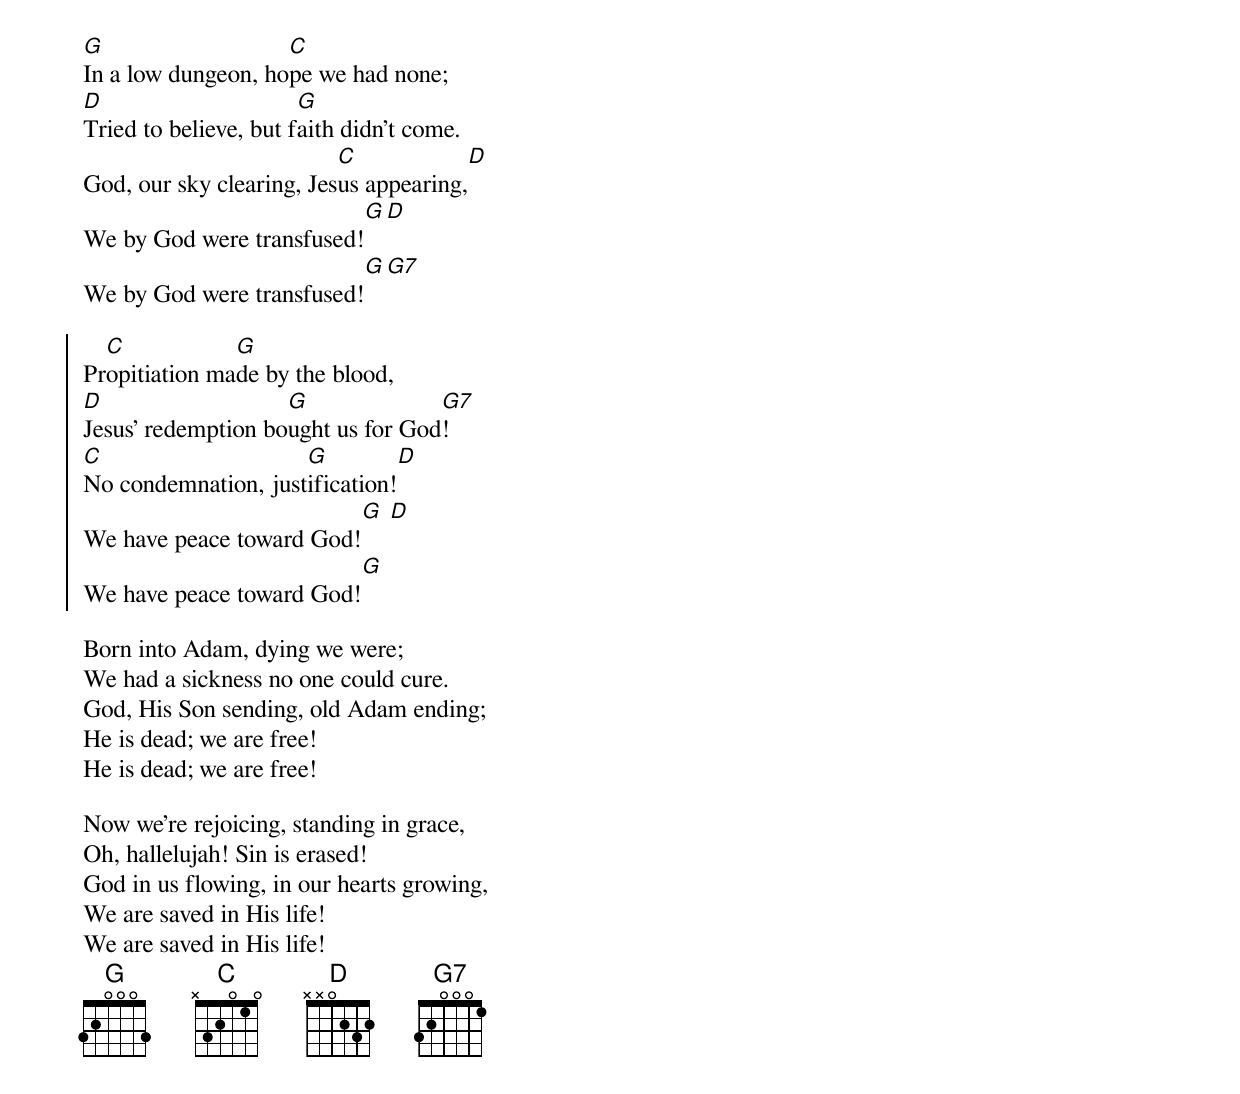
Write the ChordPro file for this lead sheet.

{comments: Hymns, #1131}

[G]In a low dungeon, ho[C]pe we had none;
[D]Tried to believe, but f[G]aith didn’t come.
God, our sky clearing, Jes[C]us appearing,[D]
We by God were transfused![G][D]
We by God were transfused![G][G7]

{start_of_chorus}
Pr[C]opitiation ma[G]de by the blood,
[D]Jesus’ redemption bo[G]ught us for God[G7]!
[C]No condemnation, just[G]ification![D]
We have peace toward God![G] [D]
We have peace toward God![G]
{end_of_chorus}

Born into Adam, dying we were;
We had a sickness no one could cure.
God, His Son sending, old Adam ending;
He is dead; we are free!
He is dead; we are free!

Now we’re rejoicing, standing in grace,
Oh, hallelujah! Sin is erased!
God in us flowing, in our hearts growing,
We are saved in His life!
We are saved in His life!
